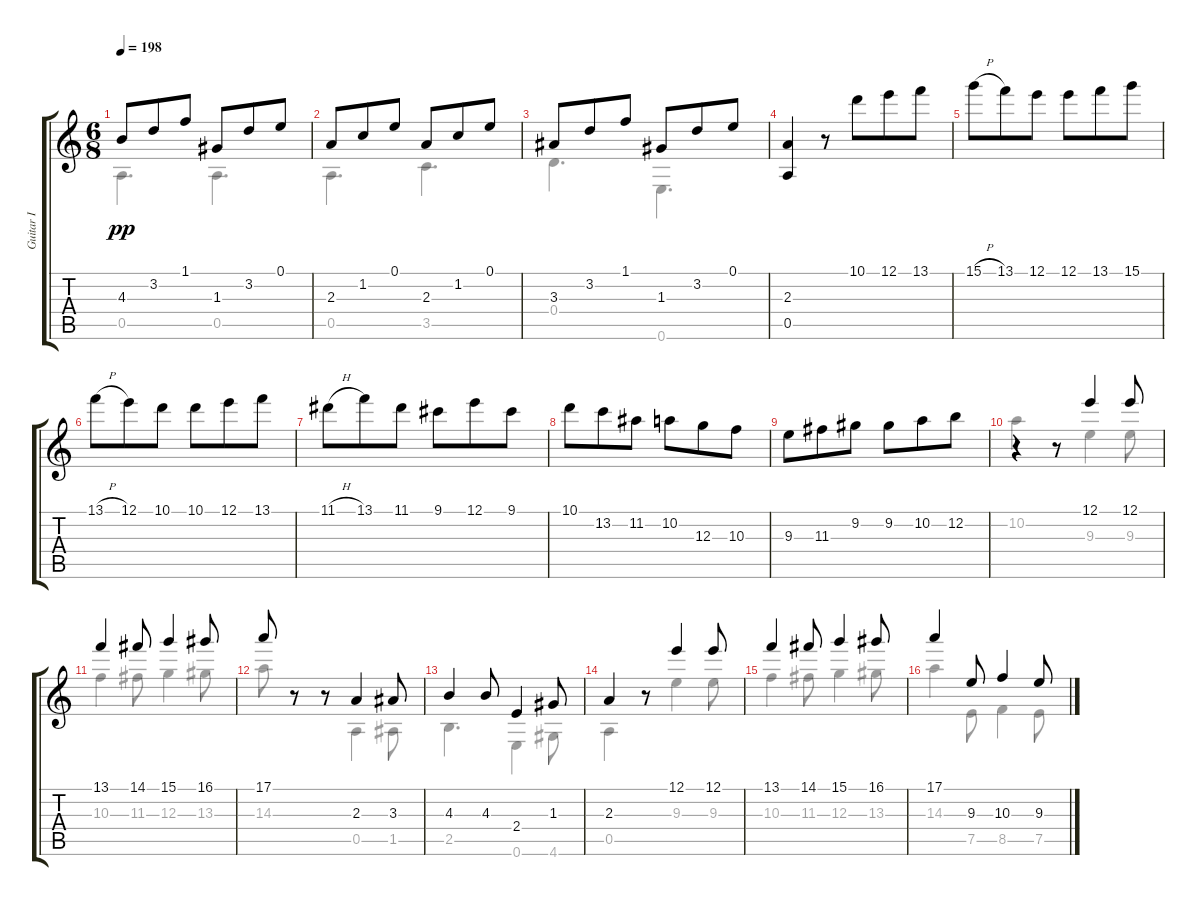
\track ("Guitar I" "Guitar I") {instrument acousticguitarnylon}
\staff {score tabs}
\tuning (E4 B3 G3 D3 A2 E2) {hide}
\voice
\ts (6 8)
\tempo 198
\clef g2
\ks c
4.3.8{dy pp} 3.2.8 1.1.8 1.3.8 3.2.8 0.1.8 |
2.3.8 1.2.8 0.1.8 2.3.8 1.2.8 0.1.8 |
3.3.8 3.2.8 1.1.8 1.3.8 3.2.8 0.1.8 |
(2.3 0.5).4 r.8 10.1.8 12.1.8 13.1.8 |
15.1{h}.8 13.1.8 12.1.8 12.1.8 13.1.8 15.1.8 |
13.1{h}.8 12.1.8 10.1.8 10.1.8 12.1.8 13.1.8 |
11.1{h}.8 13.1.8 11.1.8 9.1.8 12.1.8 9.1.8 |
10.1.8 13.2.8 11.2.8 10.2.8 12.3.8 10.3.8 |
9.3.8 11.3.8 9.2.8 9.2.8 10.2.8 12.2.8 |
r.4 r.8 12.1.4 12.1.8 |
13.1.4 14.1.8 15.1.4 16.1.8 |
17.1.8 r.8 r.8 2.3.4 3.3.8 |
4.3.4 4.3.8 2.4.4 1.3.8 |
2.3.4 r.8 12.1.4 12.1.8 |
13.1.4 14.1.8 15.1.4 16.1.8 |
17.1.4 9.3.8 10.3.4 9.3.8
\voice
\clef g2
\ottava regular
\simile none
\ks c
0.5.4{d dy pp} 0.5.4{d} |
0.5.4{d} 3.5.4{d} |
0.4.4{d} 0.6.4{d} |
|
|
|
|
|
|
10.2.4 r.8 9.3.4 9.3.8 |
10.3.4 11.3.8 12.3.4 13.3.8 |
14.3.8 r.8 r.8 0.5.4 1.5.8 |
2.5.4{d} 0.6.4 4.6.8 |
0.5.4 r.8 9.3.4 9.3.8 |
10.3.4 11.3.8 12.3.4 13.3.8 |
14.3.4 7.5.8 8.5.4 7.5.8
